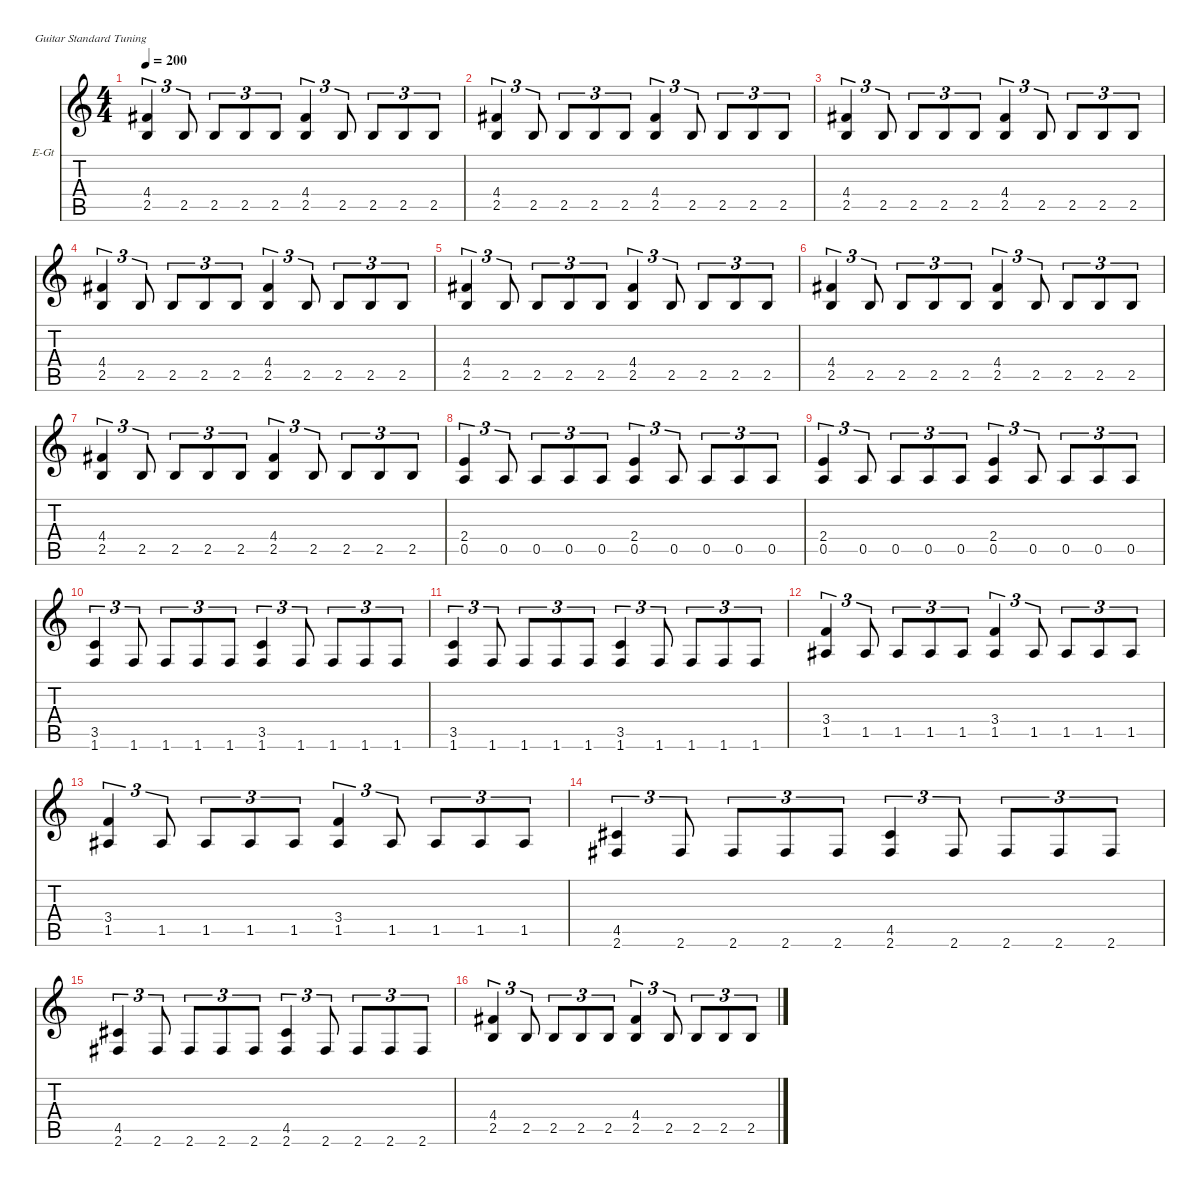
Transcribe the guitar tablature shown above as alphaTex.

\hideDynamics
\bracketExtendMode nobrackets
\firstSystemTrackNameOrientation horizontal
\otherSystemsTrackNameOrientation horizontal
\track ("Guitar 2" "E-Gt") {instrument distortionguitar}
\staff {score tabs}
\tuning (E4 B3 G3 D3 A2 E2)
\ts (4 4)
\tempo 200
\clef g2
\ks c
(4.4{acc #} 2.5).4{tu (3 2) dy f beam Up} 2.5.8{tu (3 2) beam Up} 2.5.8{tu (3 2) beam Up} 2.5.8{tu (3 2) beam Up} 2.5.8{tu (3 2) beam Up} (4.4{acc #} 2.5).4{tu (3 2) beam Up} 2.5.8{tu (3 2) beam Up} 2.5.8{tu (3 2) beam Up} 2.5.8{tu (3 2) beam Up} 2.5.8{tu (3 2) beam Up} |
(4.4{acc #} 2.5).4{tu (3 2) beam Up} 2.5.8{tu (3 2) beam Up} 2.5.8{tu (3 2) beam Up} 2.5.8{tu (3 2) beam Up} 2.5.8{tu (3 2) beam Up} (4.4{acc #} 2.5).4{tu (3 2) beam Up} 2.5.8{tu (3 2) beam Up} 2.5.8{tu (3 2) beam Up} 2.5.8{tu (3 2) beam Up} 2.5.8{tu (3 2) beam Up} |
(4.4{acc #} 2.5).4{tu (3 2) beam Up} 2.5.8{tu (3 2) beam Up} 2.5.8{tu (3 2) beam Up} 2.5.8{tu (3 2) beam Up} 2.5.8{tu (3 2) beam Up} (4.4{acc #} 2.5).4{tu (3 2) beam Up} 2.5.8{tu (3 2) beam Up} 2.5.8{tu (3 2) beam Up} 2.5.8{tu (3 2) beam Up} 2.5.8{tu (3 2) beam Up} |
(4.4{acc #} 2.5).4{tu (3 2) beam Up} 2.5.8{tu (3 2) beam Up} 2.5.8{tu (3 2) beam Up} 2.5.8{tu (3 2) beam Up} 2.5.8{tu (3 2) beam Up} (4.4{acc #} 2.5).4{tu (3 2) beam Up} 2.5.8{tu (3 2) beam Up} 2.5.8{tu (3 2) beam Up} 2.5.8{tu (3 2) beam Up} 2.5.8{tu (3 2) beam Up} |
(4.4{acc #} 2.5).4{tu (3 2) beam Up} 2.5.8{tu (3 2) beam Up} 2.5.8{tu (3 2) beam Up} 2.5.8{tu (3 2) beam Up} 2.5.8{tu (3 2) beam Up} (4.4{acc #} 2.5).4{tu (3 2) beam Up} 2.5.8{tu (3 2) beam Up} 2.5.8{tu (3 2) beam Up} 2.5.8{tu (3 2) beam Up} 2.5.8{tu (3 2) beam Up} |
(4.4{acc #} 2.5).4{tu (3 2) beam Up} 2.5.8{tu (3 2) beam Up} 2.5.8{tu (3 2) beam Up} 2.5.8{tu (3 2) beam Up} 2.5.8{tu (3 2) beam Up} (4.4{acc #} 2.5).4{tu (3 2) beam Up} 2.5.8{tu (3 2) beam Up} 2.5.8{tu (3 2) beam Up} 2.5.8{tu (3 2) beam Up} 2.5.8{tu (3 2) beam Up} |
(4.4{acc #} 2.5).4{tu (3 2) beam Up} 2.5.8{tu (3 2) beam Up} 2.5.8{tu (3 2) beam Up} 2.5.8{tu (3 2) beam Up} 2.5.8{tu (3 2) beam Up} (4.4{acc #} 2.5).4{tu (3 2) beam Up} 2.5.8{tu (3 2) beam Up} 2.5.8{tu (3 2) beam Up} 2.5.8{tu (3 2) beam Up} 2.5.8{tu (3 2) beam Up} |
(2.4 0.5).4{tu (3 2) beam Up} 0.5.8{tu (3 2) beam Up} 0.5.8{tu (3 2) beam Up} 0.5.8{tu (3 2) beam Up} 0.5.8{tu (3 2) beam Up} (2.4 0.5).4{tu (3 2) beam Up} 0.5.8{tu (3 2) beam Up} 0.5.8{tu (3 2) beam Up} 0.5.8{tu (3 2) beam Up} 0.5.8{tu (3 2) beam Up} |
(2.4 0.5).4{tu (3 2) beam Up} 0.5.8{tu (3 2) beam Up} 0.5.8{tu (3 2) beam Up} 0.5.8{tu (3 2) beam Up} 0.5.8{tu (3 2) beam Up} (2.4 0.5).4{tu (3 2) beam Up} 0.5.8{tu (3 2) beam Up} 0.5.8{tu (3 2) beam Up} 0.5.8{tu (3 2) beam Up} 0.5.8{tu (3 2) beam Up} |
(3.5 1.6).4{tu (3 2) beam Up} 1.6.8{tu (3 2) beam Up} 1.6.8{tu (3 2) beam Up} 1.6.8{tu (3 2) beam Up} 1.6.8{tu (3 2) beam Up} (3.5 1.6).4{tu (3 2) beam Up} 1.6.8{tu (3 2) beam Up} 1.6.8{tu (3 2) beam Up} 1.6.8{tu (3 2) beam Up} 1.6.8{tu (3 2) beam Up} |
(3.5 1.6).4{tu (3 2) beam Up} 1.6.8{tu (3 2) beam Up} 1.6.8{tu (3 2) beam Up} 1.6.8{tu (3 2) beam Up} 1.6.8{tu (3 2) beam Up} (3.5 1.6).4{tu (3 2) beam Up} 1.6.8{tu (3 2) beam Up} 1.6.8{tu (3 2) beam Up} 1.6.8{tu (3 2) beam Up} 1.6.8{tu (3 2) beam Up} |
(3.4 1.5{acc #}).4{tu (3 2) beam Up} 1.5{acc #}.8{tu (3 2) beam Up} 1.5{acc #}.8{tu (3 2) beam Up} 1.5{acc #}.8{tu (3 2) beam Up} 1.5{acc #}.8{tu (3 2) beam Up} (3.4 1.5{acc #}).4{tu (3 2) beam Up} 1.5{acc #}.8{tu (3 2) beam Up} 1.5{acc #}.8{tu (3 2) beam Up} 1.5{acc #}.8{tu (3 2) beam Up} 1.5{acc #}.8{tu (3 2) beam Up} |
(3.4 1.5{acc #}).4{tu (3 2) beam Up} 1.5{acc #}.8{tu (3 2) beam Up} 1.5{acc #}.8{tu (3 2) beam Up} 1.5{acc #}.8{tu (3 2) beam Up} 1.5{acc #}.8{tu (3 2) beam Up} (3.4 1.5{acc #}).4{tu (3 2) beam Up} 1.5{acc #}.8{tu (3 2) beam Up} 1.5{acc #}.8{tu (3 2) beam Up} 1.5{acc #}.8{tu (3 2) beam Up} 1.5{acc #}.8{tu (3 2) beam Up} |
(4.5{acc #} 2.6{acc #}).4{tu (3 2) beam Up} 2.6{acc #}.8{tu (3 2) beam Up} 2.6{acc #}.8{tu (3 2) beam Up} 2.6{acc #}.8{tu (3 2) beam Up} 2.6{acc #}.8{tu (3 2) beam Up} (4.5{acc #} 2.6{acc #}).4{tu (3 2) beam Up} 2.6{acc #}.8{tu (3 2) beam Up} 2.6{acc #}.8{tu (3 2) beam Up} 2.6{acc #}.8{tu (3 2) beam Up} 2.6{acc #}.8{tu (3 2) beam Up} |
(4.5{acc #} 2.6{acc #}).4{tu (3 2) beam Up} 2.6{acc #}.8{tu (3 2) beam Up} 2.6{acc #}.8{tu (3 2) beam Up} 2.6{acc #}.8{tu (3 2) beam Up} 2.6{acc #}.8{tu (3 2) beam Up} (4.5{acc #} 2.6{acc #}).4{tu (3 2) beam Up} 2.6{acc #}.8{tu (3 2) beam Up} 2.6{acc #}.8{tu (3 2) beam Up} 2.6{acc #}.8{tu (3 2) beam Up} 2.6{acc #}.8{tu (3 2) beam Up} |
(4.4{acc #} 2.5).4{tu (3 2) beam Up} 2.5.8{tu (3 2) beam Up} 2.5.8{tu (3 2) beam Up} 2.5.8{tu (3 2) beam Up} 2.5.8{tu (3 2) beam Up} (4.4{acc #} 2.5).4{tu (3 2) beam Up} 2.5.8{tu (3 2) beam Up} 2.5.8{tu (3 2) beam Up} 2.5.8{tu (3 2) beam Up} 2.5.8{tu (3 2) beam Up}
